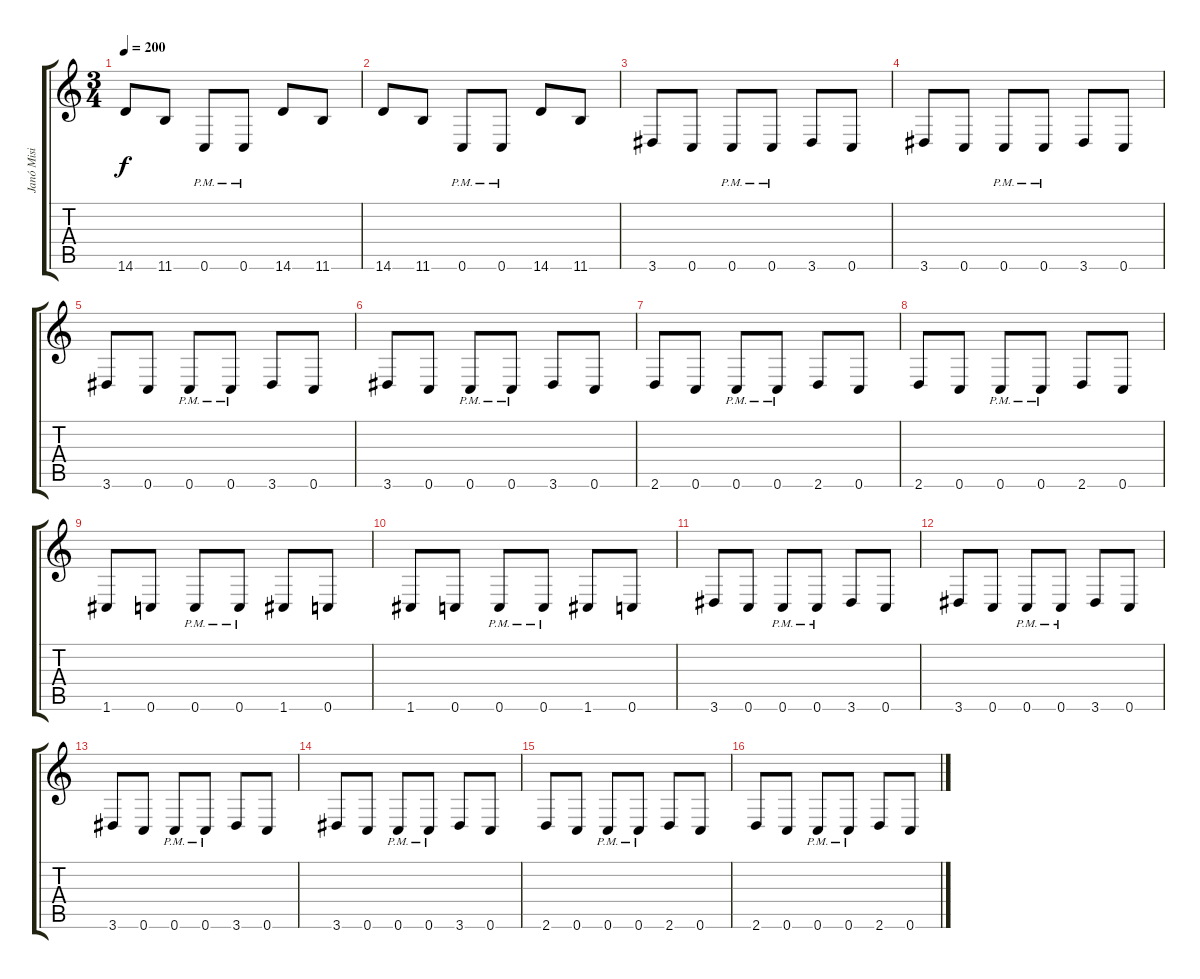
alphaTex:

\track ("Janó Misi" "Janó Misi") {instrument distortionguitar}
\staff {score tabs}
\tuning (D4 A3 F3 C3 G2 C2) {hide}
\ts (3 4)
\tempo 200
\clef g2
\ks c
14.6.8{dy f} 11.6.8 0.6{pm}.8 0.6{pm}.8 14.6.8 11.6.8 |
14.6.8 11.6.8 0.6{pm}.8 0.6{pm}.8 14.6.8 11.6.8 |
3.6.8 0.6.8 0.6{pm}.8 0.6{pm}.8 3.6.8 0.6.8 |
3.6.8 0.6.8 0.6{pm}.8 0.6{pm}.8 3.6.8 0.6.8 |
3.6.8 0.6.8 0.6{pm}.8 0.6{pm}.8 3.6.8 0.6.8 |
3.6.8 0.6.8 0.6{pm}.8 0.6{pm}.8 3.6.8 0.6.8 |
2.6.8 0.6.8 0.6{pm}.8 0.6{pm}.8 2.6.8 0.6.8 |
2.6.8 0.6.8 0.6{pm}.8 0.6{pm}.8 2.6.8 0.6.8 |
1.6.8 0.6.8 0.6{pm}.8 0.6{pm}.8 1.6.8 0.6.8 |
1.6.8 0.6.8 0.6{pm}.8 0.6{pm}.8 1.6.8 0.6.8 |
3.6.8 0.6.8 0.6{pm}.8 0.6{pm}.8 3.6.8 0.6.8 |
3.6.8 0.6.8 0.6{pm}.8 0.6{pm}.8 3.6.8 0.6.8 |
3.6.8 0.6.8 0.6{pm}.8 0.6{pm}.8 3.6.8 0.6.8 |
3.6.8 0.6.8 0.6{pm}.8 0.6{pm}.8 3.6.8 0.6.8 |
2.6.8 0.6.8 0.6{pm}.8 0.6{pm}.8 2.6.8 0.6.8 |
2.6.8 0.6.8 0.6{pm}.8 0.6{pm}.8 2.6.8 0.6.8
